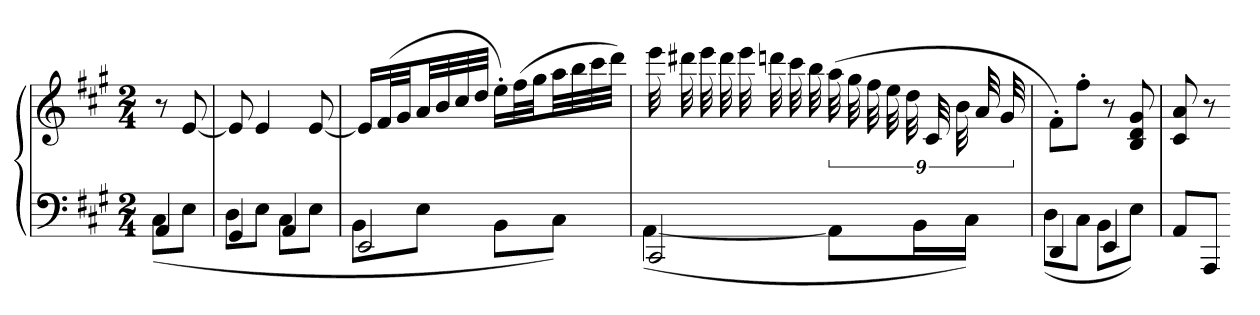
**kern	**kern
*part1	*part1
*staff2	*staff1
*clefF4	*clefG2
*k[f#c#g#]	*k[f#c#g#]
*A:	*A:
*M2/4	*M2/4
=	=
*^	*
4AA	(8C#L	8r
.	8EJ	[8e
=100	=100	=100
4GG#	8DL	8e]
.	8EJ	4e
4AA	8C#L	.
.	8EJ	[8e
=101	=101	=101
2EE	8BBL	16eLL]
.	.	(32f#L
.	.	32g#JJ
.	8EJ	32aLL
.	.	32b
.	.	32cc#
.	.	32ddJJJ
.	8BBL	16ee'LL)
.	.	(32ff#L
.	.	32gg#JJ
.	8C#J)	32aaLL
.	.	32bb
.	.	32ccc#
.	.	32dddJJJ)
=102	=102	=102
2CC#	([4AA	32eee
.	.	32ddd#X
.	.	32eee
.	.	32ddd#
.	.	32eee
.	.	32dddn
.	.	32ccc#
.	.	32bb
.	8AAL]	(36aa
.	.	36gg#
.	.	36ff#
.	.	36ee
.	.	36dd
.	16BBL	.
.	.	36c#
.	.	36b
.	16C#JJ)	.
.	.	36a
.	.	36g#
=103	=103	=103
4DD	(8DL	8f#'L)
.	8C#J	8ff#'J
4EE	8BBL	8r
.	8EJ)	8B 8d 8g#
*v	*v	*
=104	=104
8AAL	8c# 8a
8AAAJ	8r
=-	=-
*-	*-
